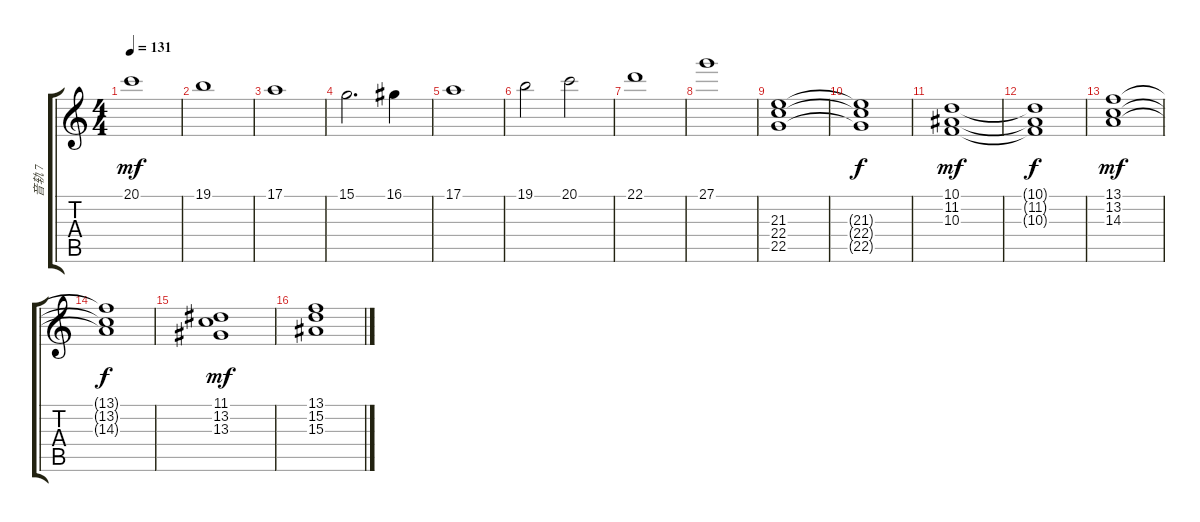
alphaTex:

\track ("音轨 7" "音轨 7") {instrument synthstrings1}
\staff {score tabs}
\tuning (E4 B3 G3 D3 A2 E2) {hide}
\ts (4 4)
\tempo 131
\clef g2
\ks c
20.1.1{dy mf} |
19.1.1 |
17.1.1 |
15.1.2{d} 16.1.4 |
17.1.1 |
19.1.2 20.1.2 |
22.1.1 |
27.1.1 |
(21.3 22.4 22.5).1 |
(21.3{t} 22.4{t} 22.5{t}).1{dy f} |
(10.1 11.2 10.3).1{dy mf} |
(10.1{t} 11.2{t} 10.3{t}).1{dy f} |
(13.1 13.2 14.3).1{dy mf} |
(13.1{t} 13.2{t} 14.3{t}).1{dy f} |
(11.1 13.2 13.3).1{dy mf} |
(13.1 15.2 15.3).1
